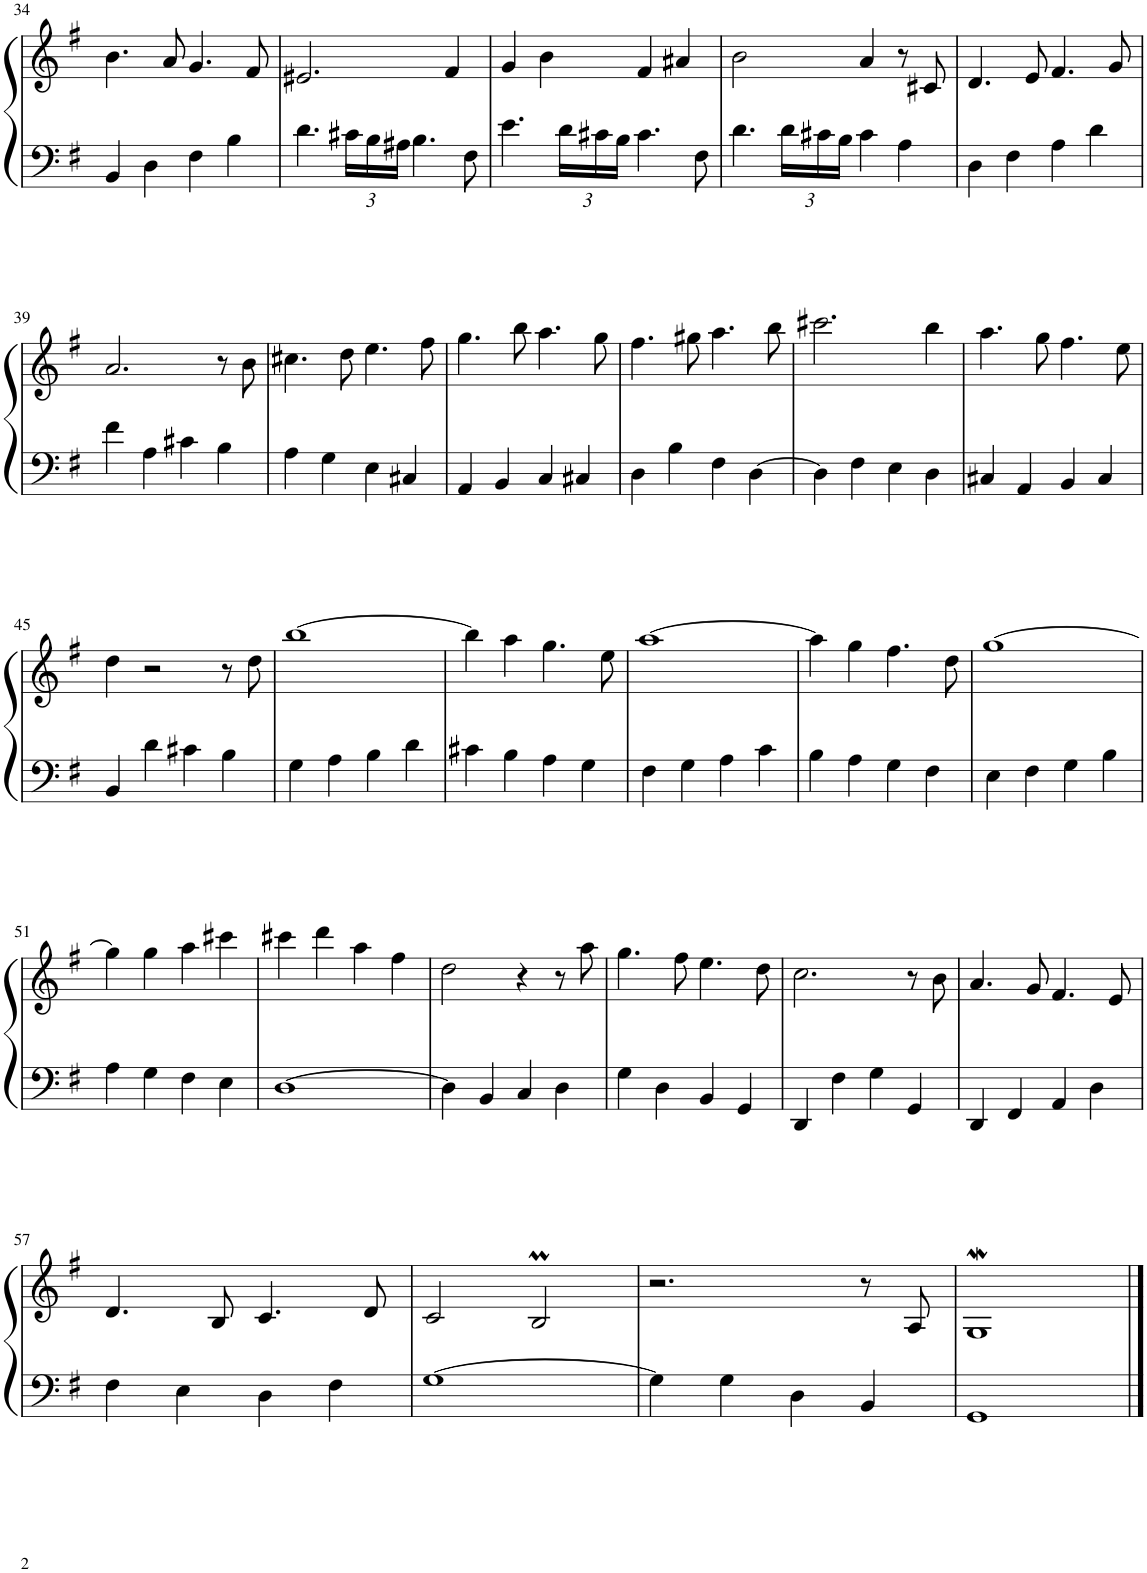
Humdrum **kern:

**kern	**kern
*part1	*part1
*staff2	*staff1
*I"Piano	*
*I'Pno.	*
!!LO:PB:g=z
*clefF4	*clefG2
*k[f#]	*k[f#]
*M4/4	*M4/4
=34	=34
4BB/	4.b\
4D\	.
.	8a/
4F#\	4.g/
4B\	.
.	8f#/
=35	=35
4.d\	2.e#X/
*Xbrackettup	*
24c#X\LL	.
24B\	.
24A#X\JJ	.
4.B\	.
.	4f#/
8F#\	.
=36	=36
4.e\	4g/
.	4b\
24d\LL	.
24c#X\	.
24B\JJ	.
4.c#\	4f#/
.	4a#X/
8F#\	.
=37	=37
4.d\	2b\
24d\LL	.
24c#X\	.
24B\JJ	.
4c#\	4a/
4A\	8r
.	8c#X/
=38	=38
4D\	4.d/
4F#\	.
.	8e/
4A\	4.f#/
4d\	.
.	8g/
!!LO:LB:g=z
=39	=39
4f#\	2.a/
4A\	.
4c#X\	.
4B\	8r
.	8b\
=40	=40
4A\	4.cc#X\
4G\	.
.	8dd\
4E\	4.ee\
4C#X/	.
.	8ff#\
=41	=41
4AA/	4.gg\
4BB/	.
.	8bb\
4C/	4.aa\
4C#X/	.
.	8gg\
=42	=42
4D\	4.ff#\
4B\	.
.	8gg#X\
4F#\	4.aa\
[4D\	.
.	8bb\
=43	=43
4D\]	2.ccc#X\
4F#\	.
4E\	.
4D\	4bb\
=44	=44
4C#X/	4.aa\
4AA/	.
.	8gg\
4BB/	4.ff#\
4C#/	.
.	8ee\
!!LO:LB:g=z
=45	=45
4BB/	4dd\
4d\	2r
4c#X\	.
4B\	8r
.	8dd\
=46	=46
4G\	[1bb
4A\	.
4B\	.
4d\	.
=47	=47
4c#X\	4bb\]
4B\	4aa\
4A\	4.gg\
4G\	.
.	8ee\
=48	=48
4F#\	[1aa
4G\	.
4A\	.
4c\	.
=49	=49
4B\	4aa\]
4A\	4gg\
4G\	4.ff#\
4F#\	.
.	8dd\
=50	=50
4E\	[1gg
4F#\	.
4G\	.
4B\	.
!!LO:LB:g=z
=51	=51
4A\	4gg\]
4G\	4gg\
4F#\	4aa\
4E\	4ccc#X\
=52	=52
[1D	4ccc#X\
.	4ddd\
.	4aa\
.	4ff#\
=53	=53
4D\]	2dd\
4BB/	.
4C/	4r
4D\	8r
.	8aa\
=54	=54
4G\	4.gg\
4D\	.
.	8ff#\
4BB/	4.ee\
4GG/	.
.	8dd\
=55	=55
4DD/	2.cc\
4F#\	.
4G\	.
4GG/	8r
.	8b\
=56	=56
4DD/	4.a/
4FF#/	.
.	8g/
4AA/	4.f#/
4D\	.
.	8e/
!!LO:LB:g=z
=57	=57
4F#\	4.d/
4E\	.
.	8B/
4D\	4.c/
4F#\	.
.	8d/
=58	=58
[1G	2c/
.	2Bm/
=59	=59
4G\]	2.r
4G\	.
4D\	.
4BB/	8r
.	8A/
=60	=60
1GG	1Gw
==	==
*-	*-
